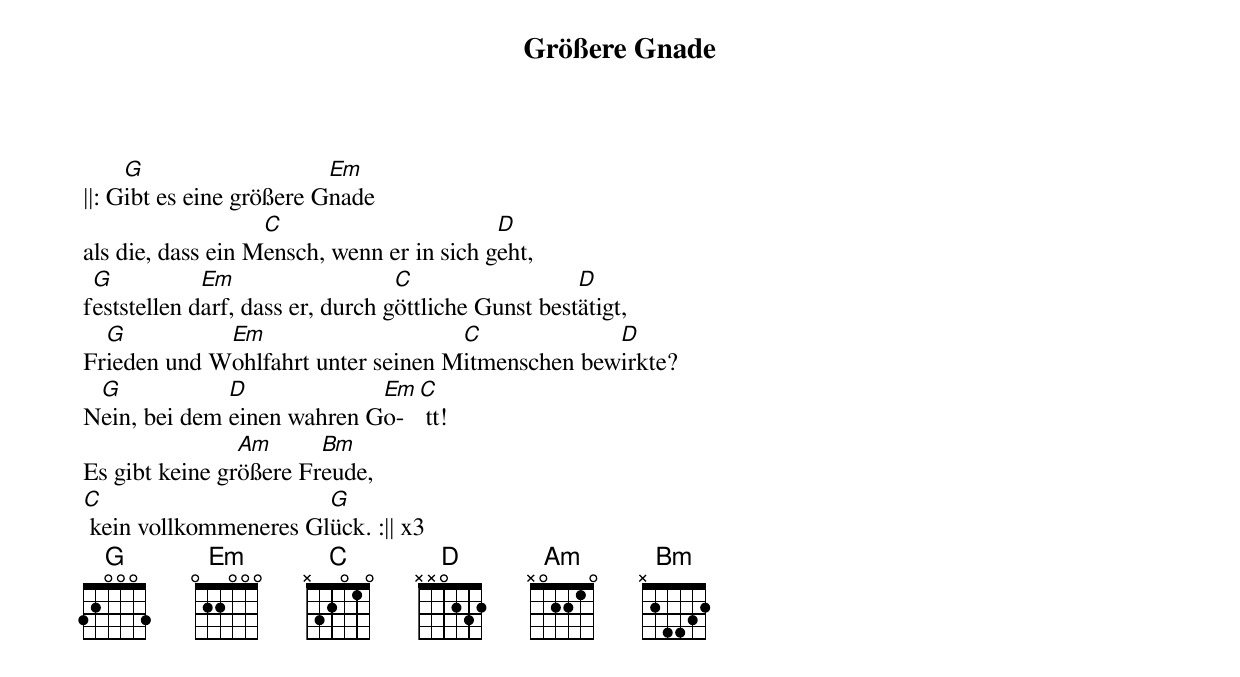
{title: Größere Gnade}
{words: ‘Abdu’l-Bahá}
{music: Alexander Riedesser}
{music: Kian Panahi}



||: G[G]ibt es eine größere G[Em]nade
als die, dass ein M[C]ensch, wenn er in sich g[D]eht,
f[G]eststellen d[Em]arf, dass er, durch g[C]öttliche Gunst best[D]ätigt,
Fr[G]ieden und W[Em]ohlfahrt unter seinen M[C]itmenschen bew[D]irkte?
N[G]ein, bei dem [D]einen wahren G[Em]o- [C] tt!
Es gibt keine gr[Am]ößere Fr[Bm]eude,
[C] kein vollkommeneres Gl[G]ück. :|| x3
